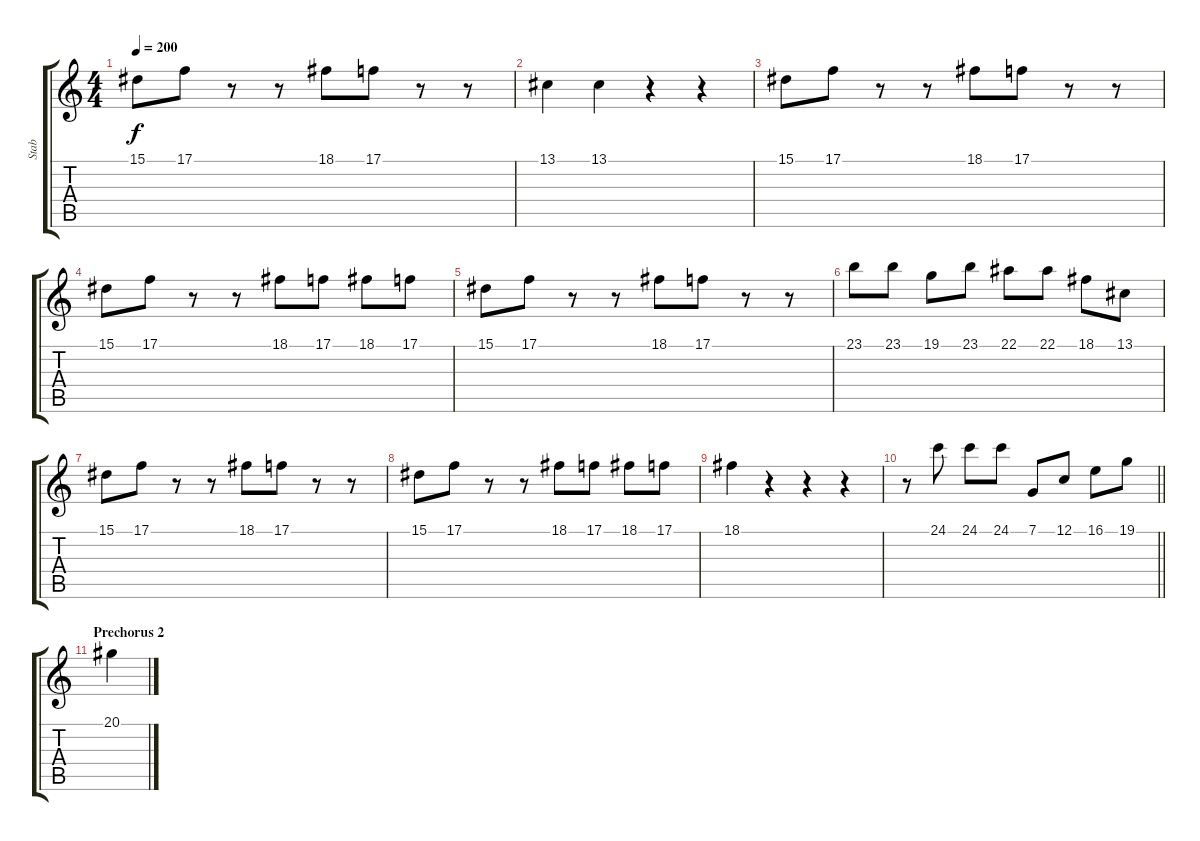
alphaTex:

\track ("Stab" "Stab") {instrument orchestrahit}
\staff {score tabs}
\tuning (C4 G3 Eb3 Bb2 F2 C2) {hide}
\ts (4 4)
\tempo 200
\clef g2
\ks c
15.1.8{dy f} 17.1.8 r.8 r.8 18.1.8 17.1.8 r.8 r.8 |
13.1.4 13.1.4 r.4 r.4 |
15.1.8 17.1.8 r.8 r.8 18.1.8 17.1.8 r.8 r.8 |
15.1.8 17.1.8 r.8 r.8 18.1.8 17.1.8 18.1.8 17.1.8 |
15.1.8 17.1.8 r.8 r.8 18.1.8 17.1.8 r.8 r.8 |
23.1.8 23.1.8 19.1.8 23.1.8 22.1.8 22.1.8 18.1.8 13.1.8 |
15.1.8 17.1.8 r.8 r.8 18.1.8 17.1.8 r.8 r.8 |
15.1.8 17.1.8 r.8 r.8 18.1.8 17.1.8 18.1.8 17.1.8 |
18.1.4 r.4 r.4 r.4 |
\barLineRight lightlight
r.8 24.1.8 24.1.8 24.1.8 7.1.8 12.1.8 16.1.8 19.1.8 |
\section ("" "Prechorus 2")
20.1.4
